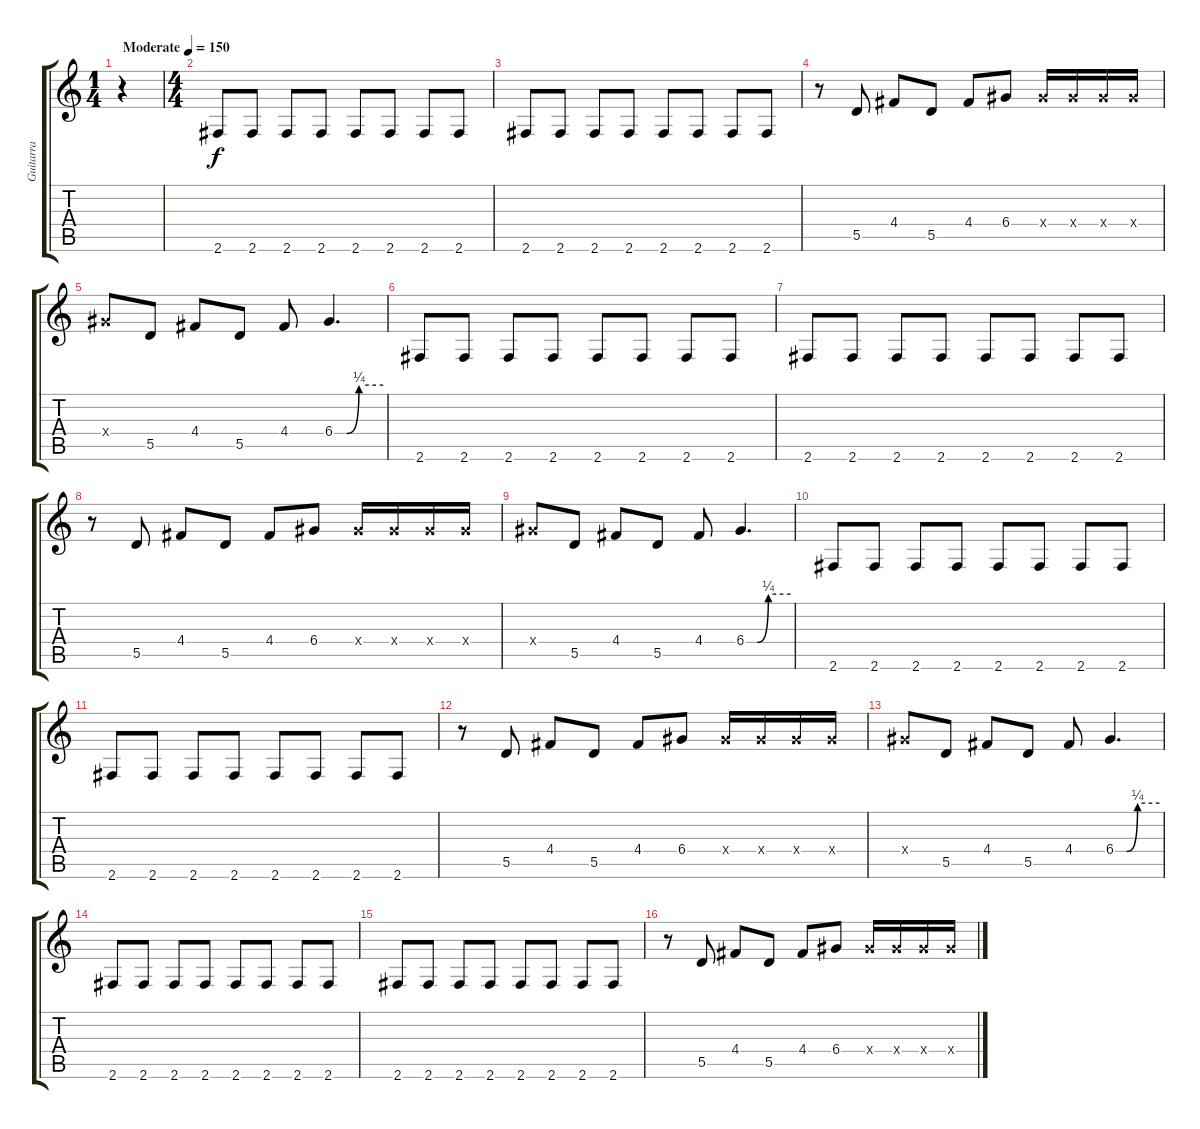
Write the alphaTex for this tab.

\track ("Guitarra" "Guitarra") {instrument overdrivenguitar}
\staff {score tabs}
\tuning (E4 B3 G3 D3 A2 E2) {hide}
\ts (1 4)
\tempo (150 "Moderate")
\clef g2
\ks c
r.4{dy f instrument overdrivenguitar} |
\ts (4 4)
2.6.8 2.6.8 2.6.8 2.6.8 2.6.8 2.6.8 2.6.8 2.6.8 |
2.6.8 2.6.8 2.6.8 2.6.8 2.6.8 2.6.8 2.6.8 2.6.8 |
r.8 5.5.8 4.4.8 5.5.8 4.4.8 6.4.8 6.4{x}.16 6.4{x}.16 6.4{x}.16 6.4{x}.16 |
6.4{x}.8 5.5.8 4.4.8 5.5.8 4.4.8 6.4{be (custom 0 0 15 0 30 1 60 1)}.4{d} |
2.6.8 2.6.8 2.6.8 2.6.8 2.6.8 2.6.8 2.6.8 2.6.8 |
2.6.8 2.6.8 2.6.8 2.6.8 2.6.8 2.6.8 2.6.8 2.6.8 |
r.8 5.5.8 4.4.8 5.5.8 4.4.8 6.4.8 6.4{x}.16 6.4{x}.16 6.4{x}.16 6.4{x}.16 |
6.4{x}.8 5.5.8 4.4.8 5.5.8 4.4.8 6.4{be (custom 0 0 15 0 30 1 60 1)}.4{d} |
2.6.8 2.6.8 2.6.8 2.6.8 2.6.8 2.6.8 2.6.8 2.6.8 |
2.6.8 2.6.8 2.6.8 2.6.8 2.6.8 2.6.8 2.6.8 2.6.8 |
r.8 5.5.8 4.4.8 5.5.8 4.4.8 6.4.8 6.4{x}.16 6.4{x}.16 6.4{x}.16 6.4{x}.16 |
6.4{x}.8 5.5.8 4.4.8 5.5.8 4.4.8 6.4{be (custom 0 0 15 0 30 1 60 1)}.4{d} |
2.6.8 2.6.8 2.6.8 2.6.8 2.6.8 2.6.8 2.6.8 2.6.8 |
2.6.8 2.6.8 2.6.8 2.6.8 2.6.8 2.6.8 2.6.8 2.6.8 |
r.8 5.5.8 4.4.8 5.5.8 4.4.8 6.4.8 6.4{x}.16 6.4{x}.16 6.4{x}.16 6.4{x}.16
